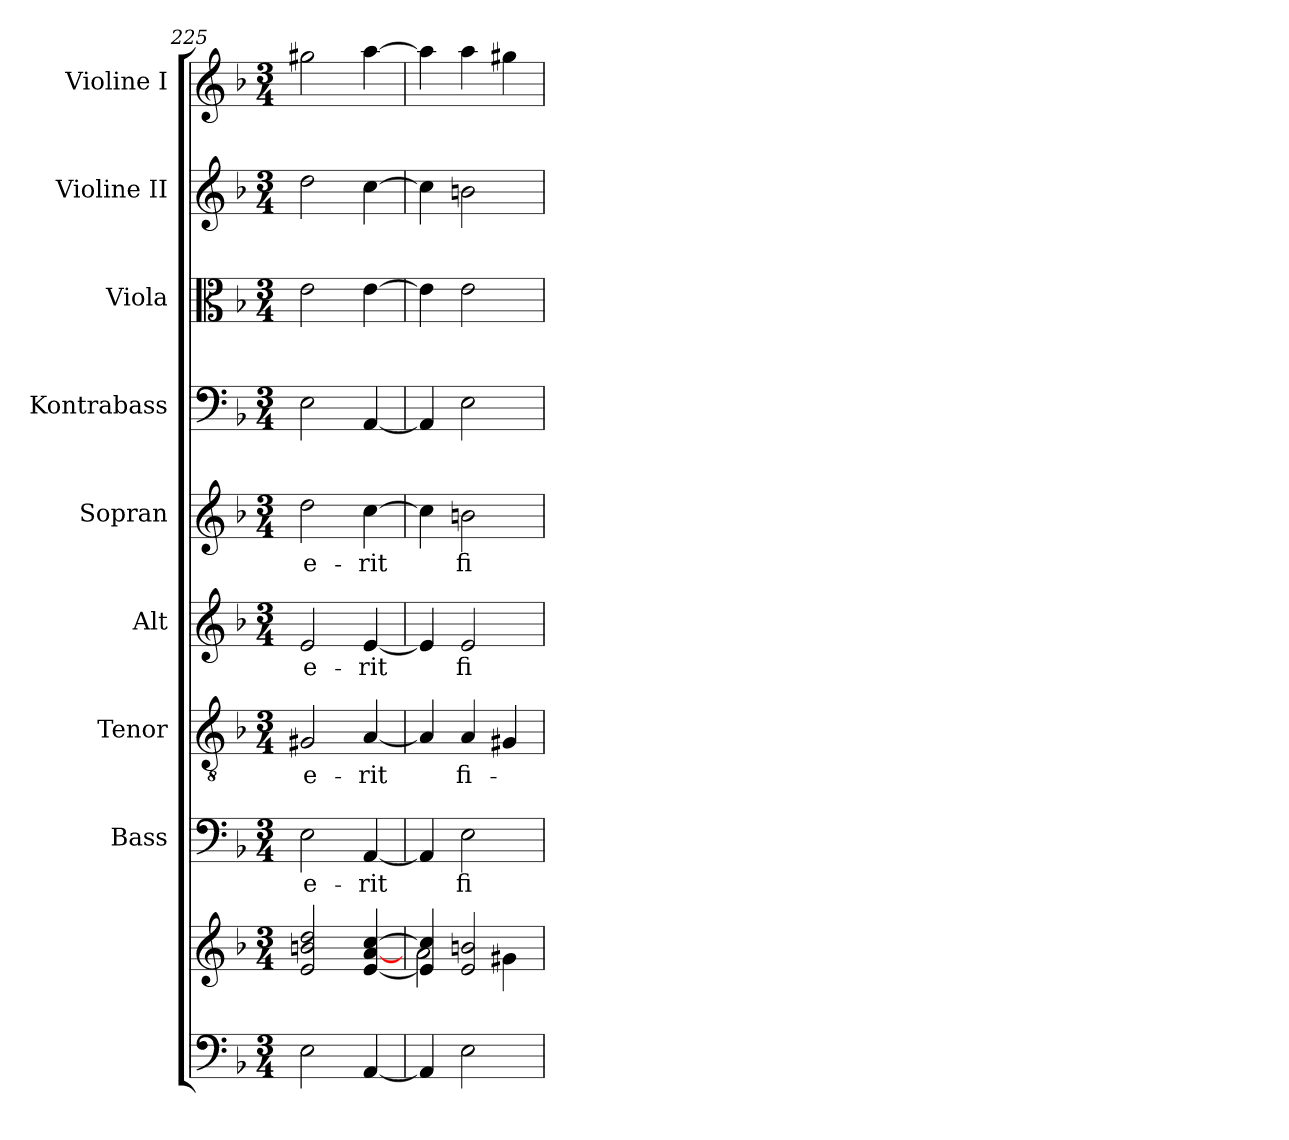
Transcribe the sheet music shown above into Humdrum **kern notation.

**kern	**kern	**kern	**text	**kern	**text	**kern	**text	**kern	**text	**kern	**kern	**kern	**kern
*part9	*part9	*part8	*part8	*part7	*part7	*part6	*part6	*part5	*part5	*part4	*part3	*part2	*part1
*staff10	*staff9	*staff8	*staff8	*staff7	*staff7	*staff6	*staff6	*staff5	*staff5	*staff4	*staff3	*staff2	*staff1
*	*	*I"Bass	*	*I"Tenor	*	*I"Alt	*	*I"Sopran	*	*I"Kontrabass	*I"Viola	*I"Violine II	*I"Violine I
*	*	*I'B.	*	*I'T.	*	*I'A.	*	*I'S.	*	*I'Kb.	*I'Vla.	*I'Vl. II	*I'Vl. I
!!LO:PB:g=z
*clefF4	*clefG2	*clefF4	*	*clefGv2	*	*clefG2	*	*clefG2	*	*clefF4	*clefC3	*clefG2	*clefG2
*	*	*	*	*	*	*	*	*	*	*ITrd7c12	*	*	*
*k[b-]	*k[b-]	*k[b-]	*	*k[b-]	*	*k[b-]	*	*k[b-]	*	*k[b-]	*k[b-]	*k[b-]	*k[b-]
*F:	*F:	*F:	*	*F:	*	*F:	*	*F:	*	*F:	*F:	*F:	*F:
*M3/4	*M3/4	*M3/4	*	*M3/4	*	*M3/4	*	*M3/4	*	*M3/4	*M3/4	*M3/4	*M3/4
=225	=225	=225	=225	=225	=225	=225	=225	=225	=225	=225	=225	=225	=225
!	!	!	!LO:LY:b	!	!LO:LY:b	!	!LO:LY:b	!	!LO:LY:b	!	!	!	!
2E\	2e/ 2bn/ 2dd/	2E\	e-	2G#X/	e-	2e/	e-	2dd\	e-	2EE\	2e\	2dd\	2gg#X\
!	!	!	!LO:LY:b	!	!LO:LY:b	!	!LO:LY:b	!	!LO:LY:b	!	!	!	!
[4AA/	[4e/ [4a/ [4cc/	[4AA/	-rit	[4A/	-rit	[4e/	-rit	[4cc\	-rit	[4AAA/	[4e\	[4cc\	[4aa\
=226	=226	=226	=226	=226	=226	=226	=226	=226	=226	=226	=226	=226	=226
*	*^	*	*	*	*	*	*	*	*	*	*	*	*
4AA/]	4e/] 4cc/]	2a\	4AA/]	.	4A/]	.	4e/]	.	4cc\]	.	4AAA/]	4e\]	4cc\]	4aa\]
!	!	!	!	!LO:LY:b	!	!LO:LY:b	!	!LO:LY:b	!	!LO:LY:b	!	!	!	!
2E\	2e/ 2bn/	.	2E\	fi-	4A/	fi-	2e/	fi-	2bn\	fi-	2EE\	2e\	2bn\	4aa\
.	.	4g#X\	.	.	4G#X/	.	.	.	.	.	.	.	.	4gg#X\
*	*v	*v	*	*	*	*	*	*	*	*	*	*	*	*
=	=	=	=	=	=	=	=	=	=	=	=	=	=
*-	*-	*-	*-	*-	*-	*-	*-	*-	*-	*-	*-	*-	*-
